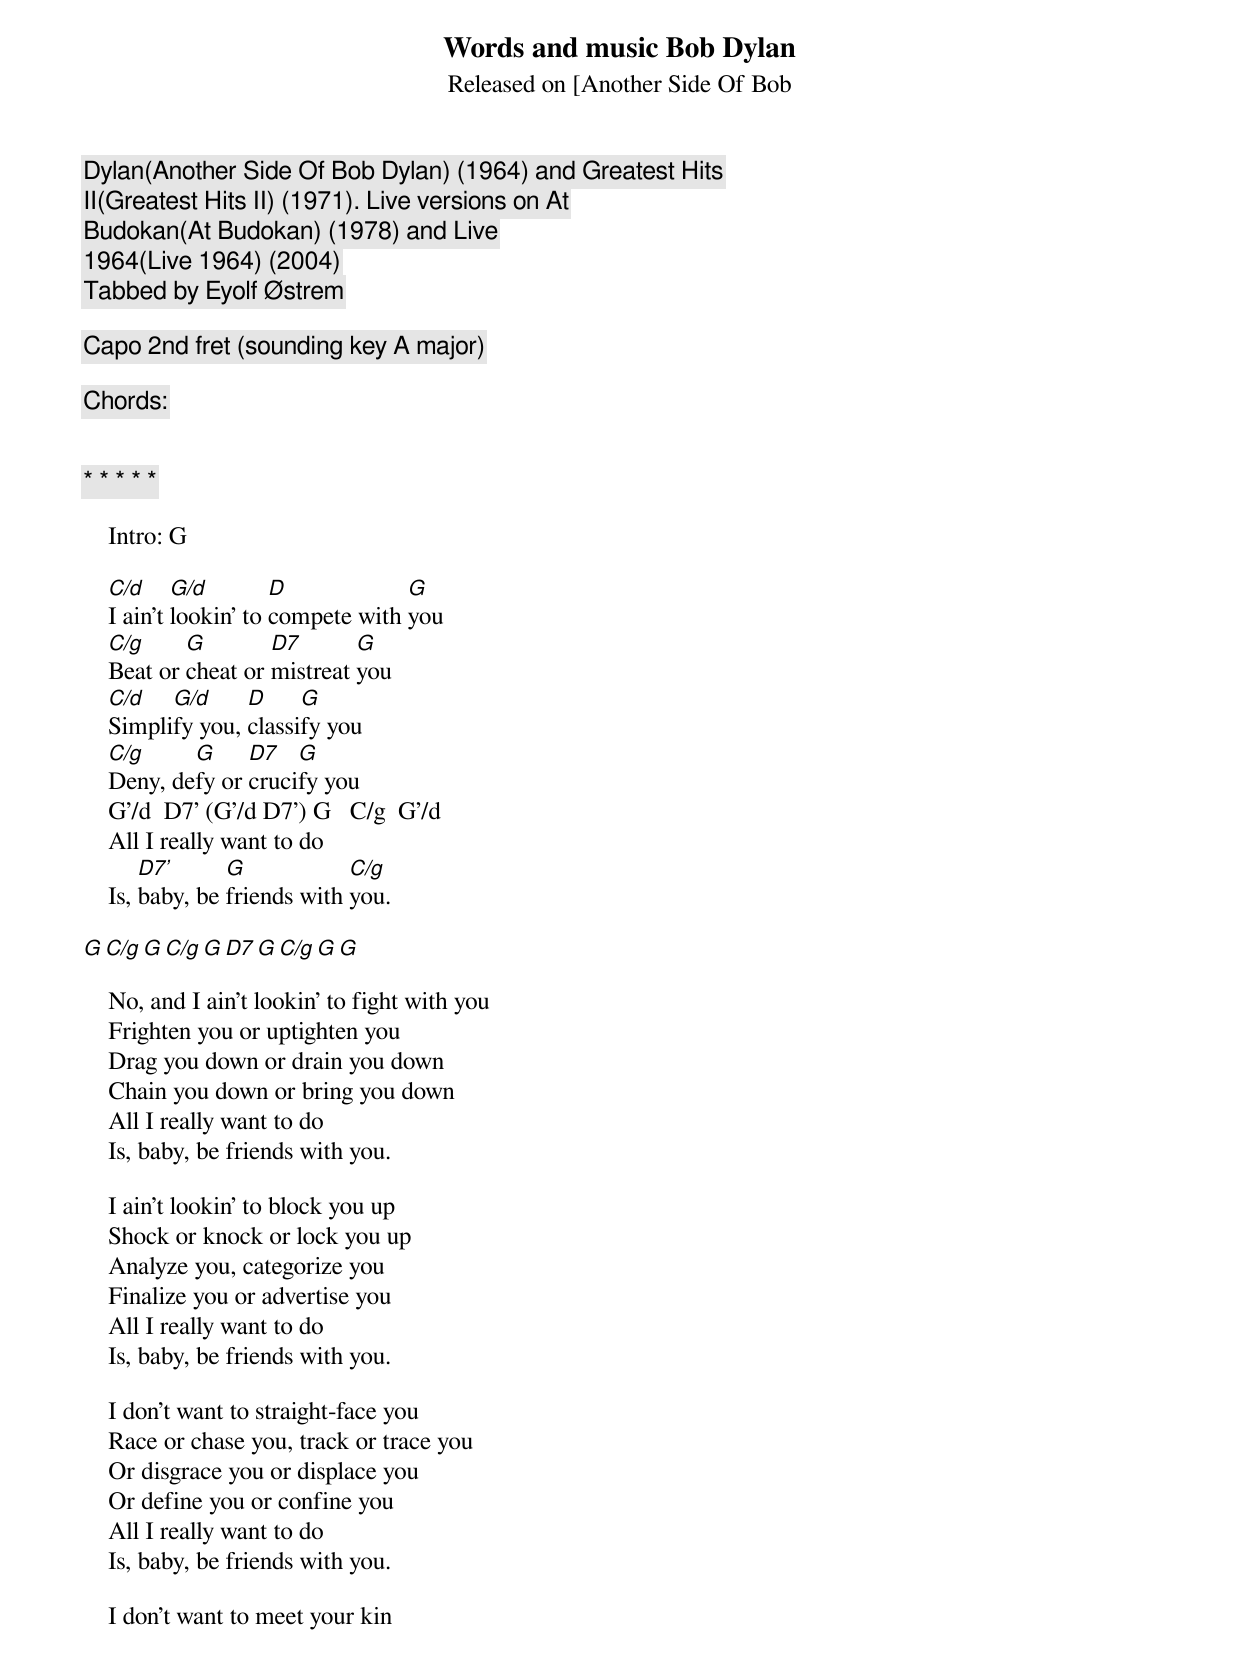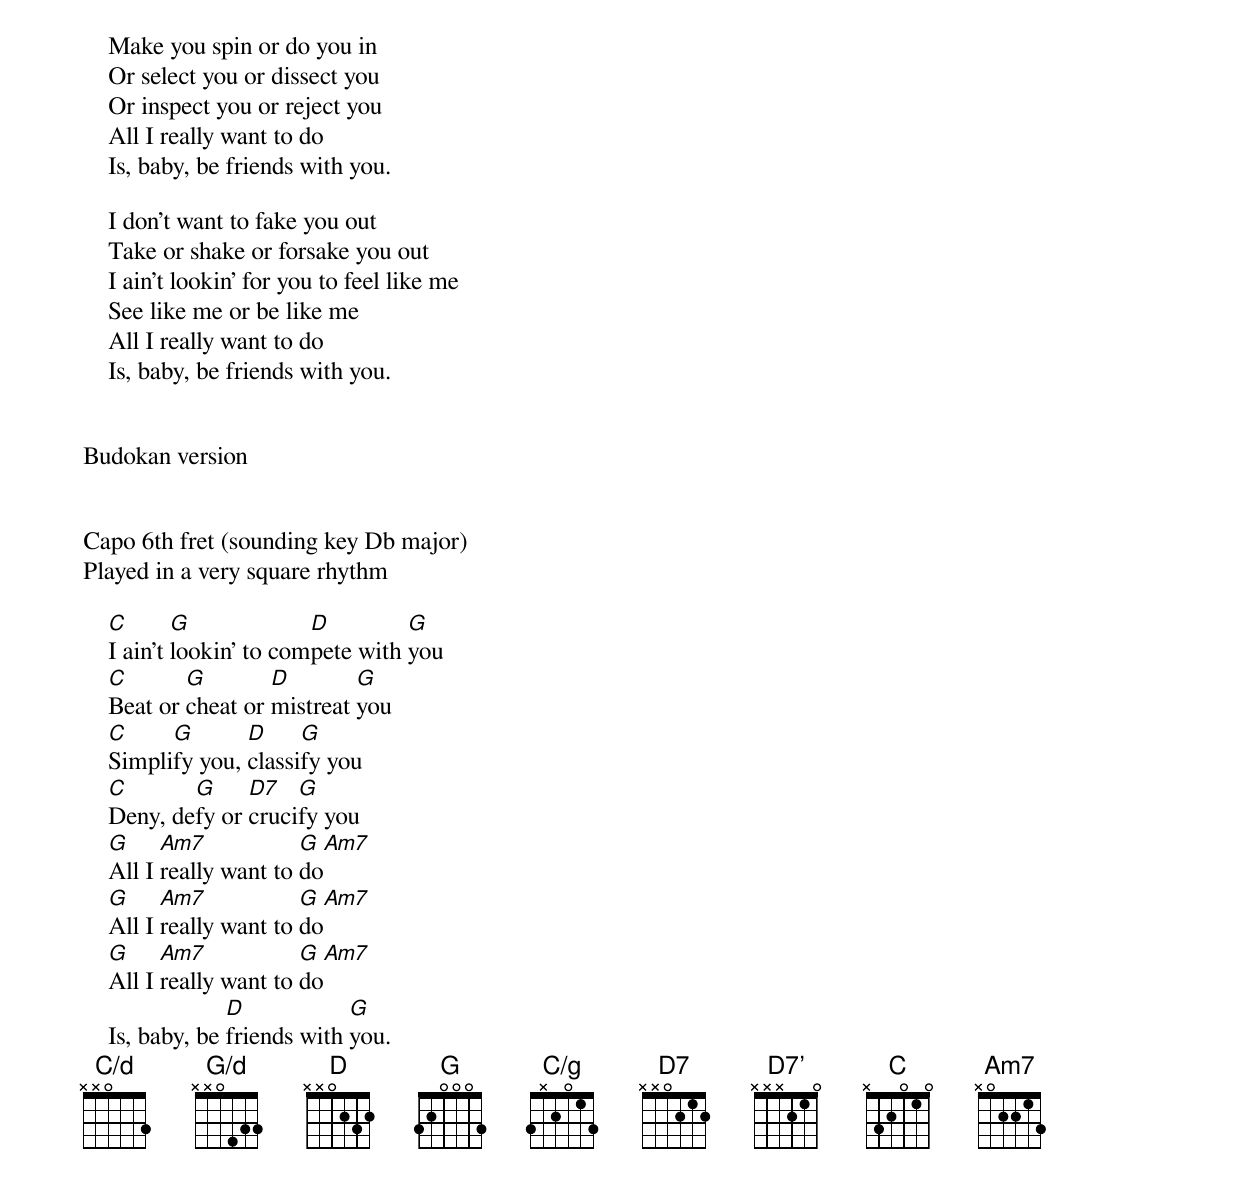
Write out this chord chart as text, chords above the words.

Words and music Bob Dylan
Released on [Another Side Of Bob
Dylan](Another Side Of Bob Dylan) (1964) and [Greatest Hits
II](Greatest Hits II) (1971). Live versions on [At
Budokan](At Budokan) (1978) and [Live
1964](Live 1964) (2004)
Tabbed by Eyolf Østrem

Capo 2nd fret (sounding key A major)

Chords:

    C/d    xx0553
    G/d    xx0433
    C/g    3x2013
    G'/d   xxx430 (or – occasionally (i.e. accidentally) – xx0430)
    D7'    xxx210 (or xx0210)

* * * * *

    Intro: G

    C/d     G/d        D            G
    I ain't lookin' to compete with you
    C/g     G        D7       G
    Beat or cheat or mistreat you
    C/d   G/d     D     G
    Simplify you, classify you
    C/g     G     D7   G
    Deny, defy or crucify you
    G'/d  D7' (G'/d D7') G   C/g  G'/d
    All I really want to do
        D7'      G            C/g
    Is, baby, be friends with you.

    G   C/g   G   C/g   G   D7   G   C/g   G   G

    No, and I ain't lookin' to fight with you
    Frighten you or uptighten you
    Drag you down or drain you down
    Chain you down or bring you down
    All I really want to do
    Is, baby, be friends with you.

    I ain't lookin' to block you up
    Shock or knock or lock you up
    Analyze you, categorize you
    Finalize you or advertise you
    All I really want to do
    Is, baby, be friends with you.

    I don't want to straight-face you
    Race or chase you, track or trace you
    Or disgrace you or displace you
    Or define you or confine you
    All I really want to do
    Is, baby, be friends with you.

    I don't want to meet your kin
    Make you spin or do you in
    Or select you or dissect you
    Or inspect you or reject you
    All I really want to do
    Is, baby, be friends with you.

    I don't want to fake you out
    Take or shake or forsake you out
    I ain't lookin' for you to feel like me
    See like me or be like me
    All I really want to do
    Is, baby, be friends with you.

<h2 class="songversion">
Budokan version

</h2>
Capo 6th fret (sounding key Db major)
Played in a very square rhythm

    C       G             D         G
    I ain't lookin' to compete with you
    C       G        D        G
    Beat or cheat or mistreat you
    C     G       D     G
    Simplify you, classify you
    C       G     D7   G
    Deny, defy or crucify you
    G     Am7            G   Am7
    All I really want to do
    G     Am7            G   Am7
    All I really want to do
    G     Am7            G   Am7
    All I really want to do
                 D            G
    Is, baby, be friends with you.
